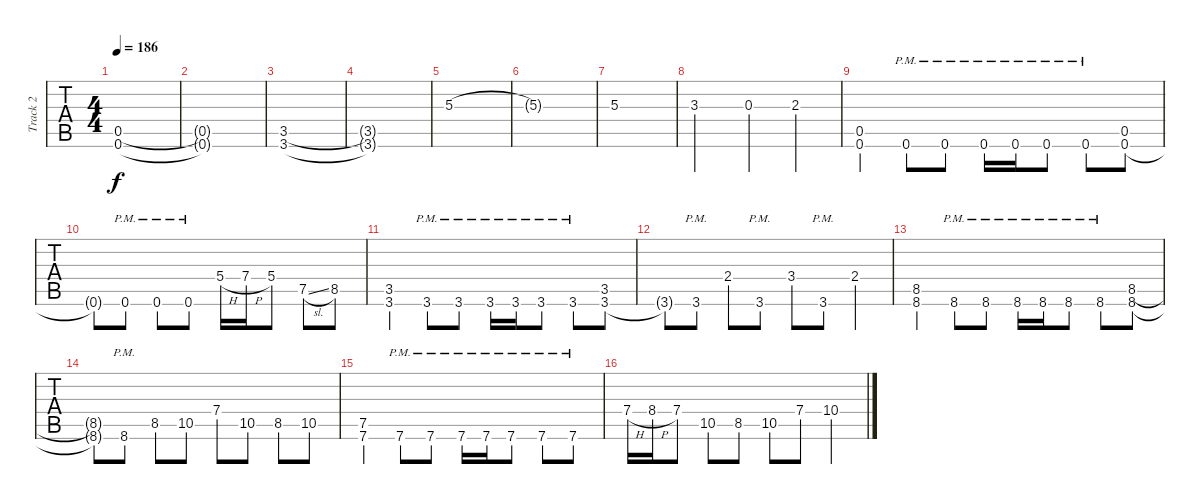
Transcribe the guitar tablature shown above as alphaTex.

\track ("Track 2" "Track 2") {instrument distortionguitar}
\staff {tabs}
\tuning (Eb4 Bb3 Gb3 Db3 Ab2 Db2) {hide}
\ts (4 4)
\tempo 186
\clef g2
\ks db
(0.5 0.6).1{dy f} |
(0.5{t} 0.6{t}).1 |
(3.5 3.6).1 |
(3.5{t} 3.6{t}).1 |
5.3.1 |
5.3{t}.1 |
5.3.1 |
3.3.2 0.3.4 2.3.4 |
(0.5 0.6).4 0.6{pm}.8 0.6{pm}.8 0.6{pm}.16 0.6{pm}.16 0.6{pm}.8 0.6{pm}.8 (0.5 0.6).8 |
0.6{t}.8 0.6{pm}.8 0.6{pm}.8 0.6{pm}.8 5.4{h}.16 7.4{h}.16 5.4.8 7.5{sl}.8 8.5.8 |
(3.5 3.6).4 3.6{pm}.8 3.6{pm}.8 3.6{pm}.16 3.6{pm}.16 3.6{pm}.8 3.6{pm}.8 (3.5 3.6).8 |
3.6{t}.8 3.6{pm}.8 2.4.8 3.6{pm}.8 3.4.8 3.6{pm}.8 2.4.4 |
(8.5 8.6).4 8.6{pm}.8 8.6{pm}.8 8.6{pm}.16 8.6{pm}.16 8.6{pm}.8 8.6{pm}.8 (8.5 8.6).8 |
(8.5{t} 8.6{t}).8 8.6{pm}.8 8.5.8 10.5.8 7.4.8 10.5.8 8.5.8 10.5.8 |
(7.5 7.6).4 7.6{pm}.8 7.6{pm}.8 7.6{pm}.16 7.6{pm}.16 7.6{pm}.8 7.6{pm}.8 7.6{pm}.8 |
7.4{h}.16 8.4{h}.16 7.4.8 10.5.8 8.5.8 10.5.8 7.4.8 10.4.4
